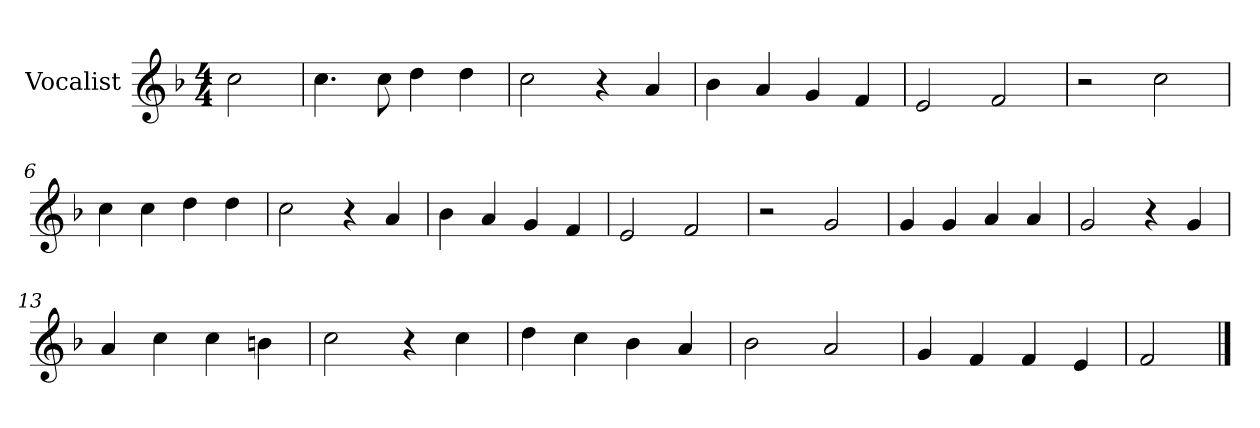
**kern
*part1
*staff1
*I"Vocalist
*k[b-]
*F:
*M4/4
=
2cc
=1
4.cc
8cc
4dd
4dd
=2
2cc
4r
4a
=3
4b-
4a
4g
4f
=4
2e
2f
=5
2r
2cc
=6
4cc
4cc
4dd
4dd
=7
2cc
4r
4a
=8
4b-
4a
4g
4f
=9
2e
2f
=10
2r
2g
=11
4g
4g
4a
4a
=12
2g
4r
4g
=13
4a
4cc
4cc
4bn
=14
2cc
4r
4cc
=15
4dd
4cc
4b-
4a
=16
2b-
2a
=17
4g
4f
4f
4e
=18
2f
==
*-
